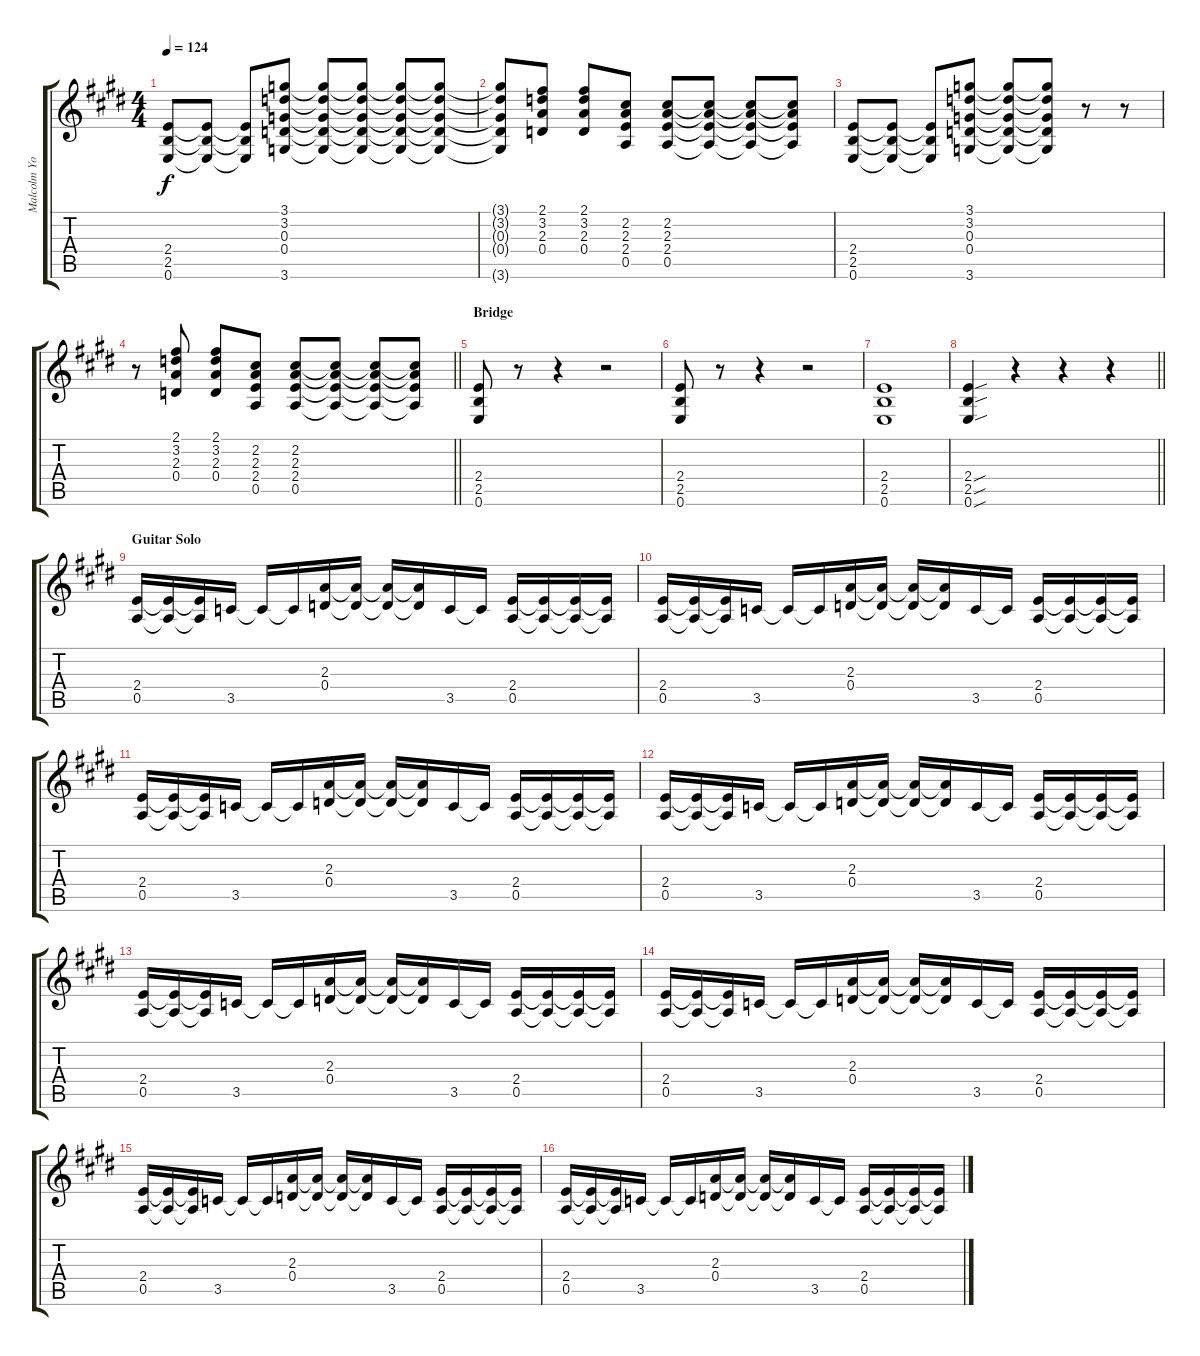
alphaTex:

\track ("Malcolm Young (Rhythm Guitar)" "Malcolm Yo") {instrument overdrivenguitar}
\staff {score tabs}
\tuning (E4 B3 G3 D3 A2 E2) {hide}
\ts (4 4)
\tempo 124
\clef g2
\ks e
(2.4 2.5 0.6).8{dy f} (2.4{t} 2.5{t} 0.6{t}).8 (2.4{t} 2.5{t} 0.6{t}).8 (3.1 3.2 0.3 0.4 3.6).8 (3.1{t} 3.2{t} 0.3{t} 0.4{t} 3.6{t}).8 (3.1{t} 3.2{t} 0.3{t} 0.4{t} 3.6{t}).8 (3.1{t} 3.2{t} 0.3{t} 0.4{t} 3.6{t}).8 (3.1{t} 3.2{t} 0.3{t} 0.4{t} 3.6{t}).8 |
(3.1{t} 3.2{t} 0.3{t} 0.4{t} 3.6{t}).8 (2.1 3.2 2.3 0.4).8 (2.1 3.2 2.3 0.4).8 (2.2 2.3 2.4 0.5).8 (2.2 2.3 2.4 0.5).8 (2.2{t} 2.3{t} 2.4{t} 0.5{t}).8 (2.2{t} 2.3{t} 2.4{t} 0.5{t}).8 (2.2{t} 2.3{t} 2.4{t} 0.5{t}).8 |
(2.4 2.5 0.6).8 (2.4{t} 2.5{t} 0.6{t}).8 (2.4{t} 2.5{t} 0.6{t}).8 (3.1 3.2 0.3 0.4 3.6).8 (3.1{t} 3.2{t} 0.3{t} 0.4{t} 3.6{t}).8 (3.1{t} 3.2{t} 0.3{t} 0.4{t} 3.6{t}).8 r.8 r.8 |
\barLineRight lightlight
r.8 (2.1 3.2 2.3 0.4).8 (2.1 3.2 2.3 0.4).8 (2.2 2.3 2.4 0.5).8 (2.2 2.3 2.4 0.5).8 (2.2{t} 2.3{t} 2.4{t} 0.5{t}).8 (2.2{t} 2.3{t} 2.4{t} 0.5{t}).8 (2.2{t} 2.3{t} 2.4{t} 0.5{t}).8 |
\section ("" "Bridge")
(2.4 2.5 0.6).8 r.8 r.4 r.2 |
(2.4 2.5 0.6).8 r.8 r.4 r.2 |
(2.4 2.5 0.6).1 |
\barLineRight lightlight
(2.4{sou} 2.5{sou} 0.6{sou}).4 r.4 r.4 r.4 |
\section ("" "Guitar Solo")
(2.4 0.5).16{volume 13 balance 8} (2.4{t} 0.5{t}).16 (2.4{t} 0.5{t}).16 3.5.16 3.5{t}.16 3.5{t}.16 (2.3 0.4).16 (2.3{t} 0.4{t}).16 (2.3{t} 0.4{t}).16 (2.3{t} 0.4{t}).16 3.5.16 3.5{t}.16 (2.4 0.5).16 (2.4{t} 0.5{t}).16 (2.4{t} 0.5{t}).16 (2.4{t} 0.5{t}).16 |
(2.4 0.5).16{volume 13 balance 8} (2.4{t} 0.5{t}).16 (2.4{t} 0.5{t}).16 3.5.16 3.5{t}.16 3.5{t}.16 (2.3 0.4).16 (2.3{t} 0.4{t}).16 (2.3{t} 0.4{t}).16 (2.3{t} 0.4{t}).16 3.5.16 3.5{t}.16 (2.4 0.5).16 (2.4{t} 0.5{t}).16 (2.4{t} 0.5{t}).16 (2.4{t} 0.5{t}).16 |
(2.4 0.5).16{volume 13 balance 8} (2.4{t} 0.5{t}).16 (2.4{t} 0.5{t}).16 3.5.16 3.5{t}.16 3.5{t}.16 (2.3 0.4).16 (2.3{t} 0.4{t}).16 (2.3{t} 0.4{t}).16 (2.3{t} 0.4{t}).16 3.5.16 3.5{t}.16 (2.4 0.5).16 (2.4{t} 0.5{t}).16 (2.4{t} 0.5{t}).16 (2.4{t} 0.5{t}).16 |
(2.4 0.5).16{volume 13 balance 8} (2.4{t} 0.5{t}).16 (2.4{t} 0.5{t}).16 3.5.16 3.5{t}.16 3.5{t}.16 (2.3 0.4).16 (2.3{t} 0.4{t}).16 (2.3{t} 0.4{t}).16 (2.3{t} 0.4{t}).16 3.5.16 3.5{t}.16 (2.4 0.5).16 (2.4{t} 0.5{t}).16 (2.4{t} 0.5{t}).16 (2.4{t} 0.5{t}).16 |
(2.4 0.5).16{volume 13 balance 8} (2.4{t} 0.5{t}).16 (2.4{t} 0.5{t}).16 3.5.16 3.5{t}.16 3.5{t}.16 (2.3 0.4).16 (2.3{t} 0.4{t}).16 (2.3{t} 0.4{t}).16 (2.3{t} 0.4{t}).16 3.5.16 3.5{t}.16 (2.4 0.5).16 (2.4{t} 0.5{t}).16 (2.4{t} 0.5{t}).16 (2.4{t} 0.5{t}).16 |
(2.4 0.5).16{volume 13 balance 8} (2.4{t} 0.5{t}).16 (2.4{t} 0.5{t}).16 3.5.16 3.5{t}.16 3.5{t}.16 (2.3 0.4).16 (2.3{t} 0.4{t}).16 (2.3{t} 0.4{t}).16 (2.3{t} 0.4{t}).16 3.5.16 3.5{t}.16 (2.4 0.5).16 (2.4{t} 0.5{t}).16 (2.4{t} 0.5{t}).16 (2.4{t} 0.5{t}).16 |
(2.4 0.5).16{volume 13 balance 8} (2.4{t} 0.5{t}).16 (2.4{t} 0.5{t}).16 3.5.16 3.5{t}.16 3.5{t}.16 (2.3 0.4).16 (2.3{t} 0.4{t}).16 (2.3{t} 0.4{t}).16 (2.3{t} 0.4{t}).16 3.5.16 3.5{t}.16 (2.4 0.5).16 (2.4{t} 0.5{t}).16 (2.4{t} 0.5{t}).16 (2.4{t} 0.5{t}).16 |
(2.4 0.5).16{volume 13 balance 8} (2.4{t} 0.5{t}).16 (2.4{t} 0.5{t}).16 3.5.16 3.5{t}.16 3.5{t}.16 (2.3 0.4).16 (2.3{t} 0.4{t}).16 (2.3{t} 0.4{t}).16 (2.3{t} 0.4{t}).16 3.5.16 3.5{t}.16 (2.4 0.5).16 (2.4{t} 0.5{t}).16 (2.4{t} 0.5{t}).16 (2.4{t} 0.5{t}).16
